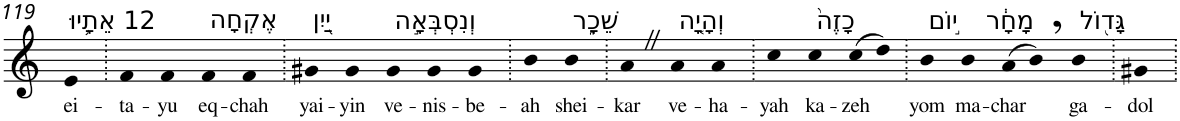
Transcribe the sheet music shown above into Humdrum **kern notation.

**kern	**text
*part1	*part1
*staff1	*staff1
*I"Piano	*
*I'Pno	*
!!LO:PB:g=z
*clefG2	*
*k[]	*
=119	=119
!LO:TX:a:t=12 אֵתָ֥יוּ	!
!	!LO:LY:b
4e	ei-
=120.	=120.
!	!LO:LY:b
4f	-ta-
!	!LO:LY:b
4f	-yu
!LO:TX:a:t=אֶקְחָה	!
!	!LO:LY:b
4f	eq-
!	!LO:LY:b
4f	-chah
=121.	=121.
!LO:TX:a:t=יַ֖יִן	!
!	!LO:LY:b
4g#X	yai-
!	!LO:LY:b
4g#	-yin
!LO:TX:a:t=וְנִסְבְּאָ֣ה	!
!	!LO:LY:b
4g#	ve-
!	!LO:LY:b
4g#	-nis-
!	!LO:LY:b
4g#	-be-
=122.	=122.
!	!LO:LY:b
4b	-ah
!LO:TX:a:t=שֵׁכָ֑ר	!
!	!LO:LY:b
4b	shei-
=123.	=123.
!	!LO:LY:b
4aZ	-kar
!LO:TX:a:t=וְהָיָ֤ה	!
!	!LO:LY:b
4a	ve-
!	!LO:LY:b
4a	-ha-
=124.	=124.
!	!LO:LY:b
4cc	-yah
!LO:TX:a:t=כָזֶה֙	!
!	!LO:LY:b
4cc	ka-
!	!LO:LY:b
(8cc	-zeh
8dd)	.
=125.	=125.
!LO:TX:a:t=י֣וֹם	!
!	!LO:LY:b
4b	yom
!LO:TX:a:t=מָחָ֔ר	!
!	!LO:LY:b
4b	ma-
!	!LO:LY:b
(8a	-char
8b,)	.
!LO:TX:a:t=גָּד֖וֹל	!
!	!LO:LY:b
4b	ga-
=126.	=126.
!	!LO:LY:b
4g#X	-dol
=.	=.
*-	*-
